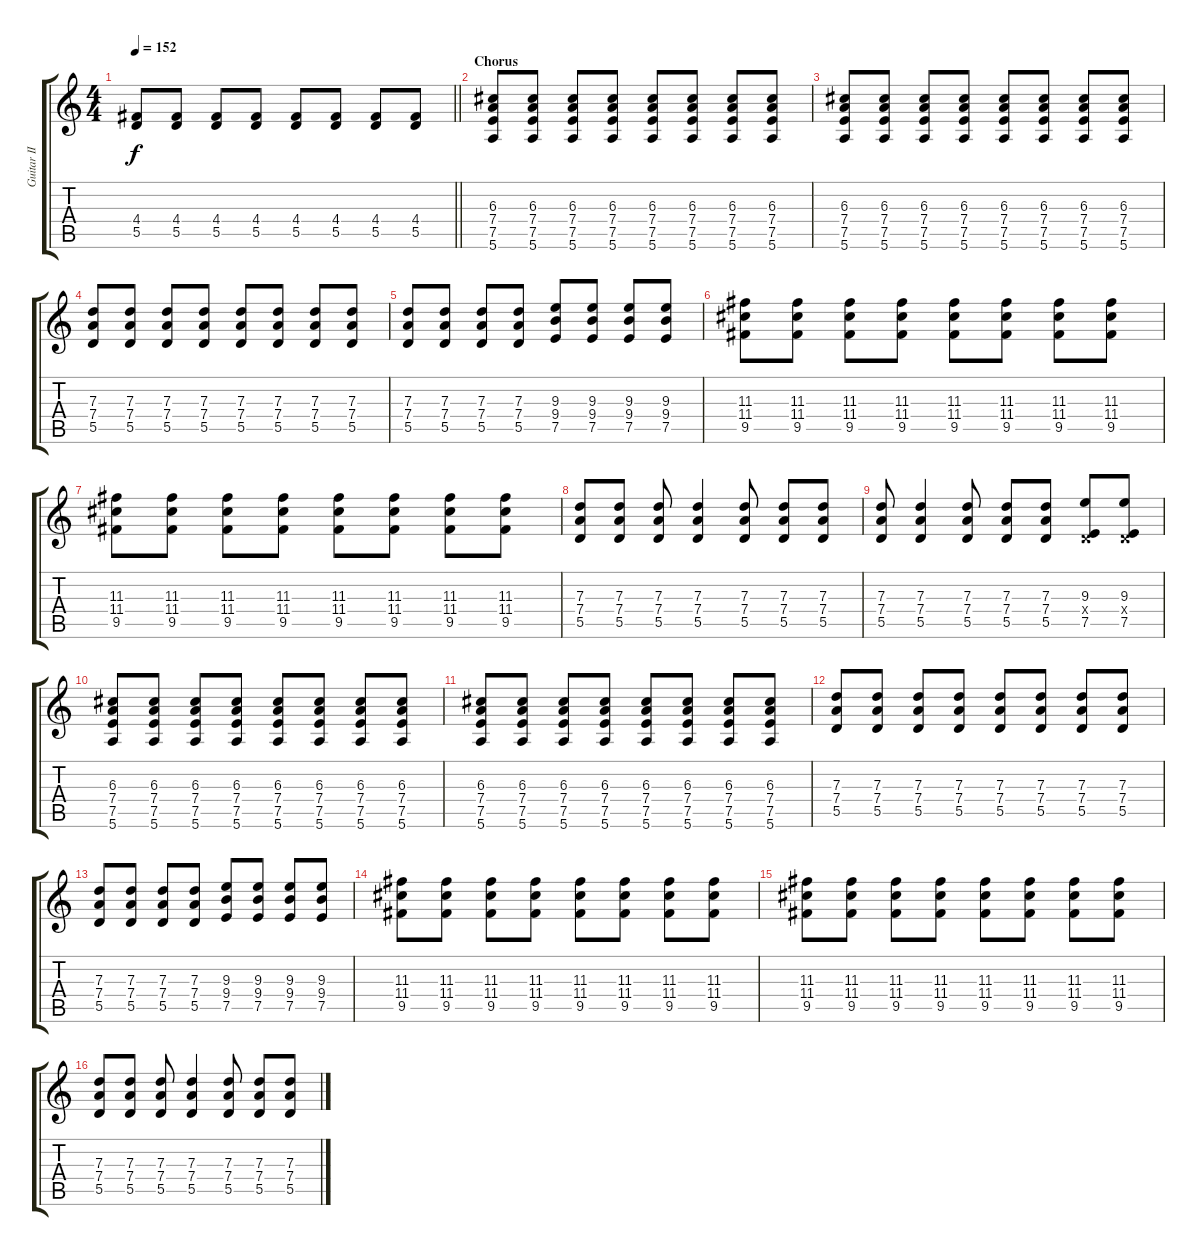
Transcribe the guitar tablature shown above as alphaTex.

\track ("Guitar II" "Guitar II") {instrument overdrivenguitar}
\staff {score tabs}
\tuning (E4 B3 G3 D3 A2 E2) {hide}
\ts (4 4)
\tempo 152
\clef g2
\barLineRight lightlight
\ks c
(4.4 5.5).8{dy f} (4.4 5.5).8 (4.4 5.5).8 (4.4 5.5).8 (4.4 5.5).8 (4.4 5.5).8 (4.4 5.5).8 (4.4 5.5).8 |
\section ("" "Chorus")
(6.3 7.4 7.5 5.6).8 (6.3 7.4 7.5 5.6).8 (6.3 7.4 7.5 5.6).8 (6.3 7.4 7.5 5.6).8 (6.3 7.4 7.5 5.6).8 (6.3 7.4 7.5 5.6).8 (6.3 7.4 7.5 5.6).8 (6.3 7.4 7.5 5.6).8 |
(6.3 7.4 7.5 5.6).8 (6.3 7.4 7.5 5.6).8 (6.3 7.4 7.5 5.6).8 (6.3 7.4 7.5 5.6).8 (6.3 7.4 7.5 5.6).8 (6.3 7.4 7.5 5.6).8 (6.3 7.4 7.5 5.6).8 (6.3 7.4 7.5 5.6).8 |
(7.3 7.4 5.5).8 (7.3 7.4 5.5).8 (7.3 7.4 5.5).8 (7.3 7.4 5.5).8 (7.3 7.4 5.5).8 (7.3 7.4 5.5).8 (7.3 7.4 5.5).8 (7.3 7.4 5.5).8 |
(7.3 7.4 5.5).8 (7.3 7.4 5.5).8 (7.3 7.4 5.5).8 (7.3 7.4 5.5).8 (9.3 9.4 7.5).8 (9.3 9.4 7.5).8 (9.3 9.4 7.5).8 (9.3 9.4 7.5).8 |
(11.3 11.4 9.5).8 (11.3 11.4 9.5).8 (11.3 11.4 9.5).8 (11.3 11.4 9.5).8 (11.3 11.4 9.5).8 (11.3 11.4 9.5).8 (11.3 11.4 9.5).8 (11.3 11.4 9.5).8 |
(11.3 11.4 9.5).8 (11.3 11.4 9.5).8 (11.3 11.4 9.5).8 (11.3 11.4 9.5).8 (11.3 11.4 9.5).8 (11.3 11.4 9.5).8 (11.3 11.4 9.5).8 (11.3 11.4 9.5).8 |
(7.3 7.4 5.5).8 (7.3 7.4 5.5).8 (7.3 7.4 5.5).8 (7.3 7.4 5.5).4 (7.3 7.4 5.5).8 (7.3 7.4 5.5).8 (7.3 7.4 5.5).8 |
(7.3 7.4 5.5).8 (7.3 7.4 5.5).4 (7.3 7.4 5.5).8 (7.3 7.4 5.5).8 (7.3 7.4 5.5).8 (9.3 0.4{x} 7.5).8 (9.3 0.4{x} 7.5).8 |
(6.3 7.4 7.5 5.6).8 (6.3 7.4 7.5 5.6).8 (6.3 7.4 7.5 5.6).8 (6.3 7.4 7.5 5.6).8 (6.3 7.4 7.5 5.6).8 (6.3 7.4 7.5 5.6).8 (6.3 7.4 7.5 5.6).8 (6.3 7.4 7.5 5.6).8 |
(6.3 7.4 7.5 5.6).8 (6.3 7.4 7.5 5.6).8 (6.3 7.4 7.5 5.6).8 (6.3 7.4 7.5 5.6).8 (6.3 7.4 7.5 5.6).8 (6.3 7.4 7.5 5.6).8 (6.3 7.4 7.5 5.6).8 (6.3 7.4 7.5 5.6).8 |
(7.3 7.4 5.5).8 (7.3 7.4 5.5).8 (7.3 7.4 5.5).8 (7.3 7.4 5.5).8 (7.3 7.4 5.5).8 (7.3 7.4 5.5).8 (7.3 7.4 5.5).8 (7.3 7.4 5.5).8 |
(7.3 7.4 5.5).8 (7.3 7.4 5.5).8 (7.3 7.4 5.5).8 (7.3 7.4 5.5).8 (9.3 9.4 7.5).8 (9.3 9.4 7.5).8 (9.3 9.4 7.5).8 (9.3 9.4 7.5).8 |
(11.3 11.4 9.5).8 (11.3 11.4 9.5).8 (11.3 11.4 9.5).8 (11.3 11.4 9.5).8 (11.3 11.4 9.5).8 (11.3 11.4 9.5).8 (11.3 11.4 9.5).8 (11.3 11.4 9.5).8 |
(11.3 11.4 9.5).8 (11.3 11.4 9.5).8 (11.3 11.4 9.5).8 (11.3 11.4 9.5).8 (11.3 11.4 9.5).8 (11.3 11.4 9.5).8 (11.3 11.4 9.5).8 (11.3 11.4 9.5).8 |
(7.3 7.4 5.5).8 (7.3 7.4 5.5).8 (7.3 7.4 5.5).8 (7.3 7.4 5.5).4 (7.3 7.4 5.5).8 (7.3 7.4 5.5).8 (7.3 7.4 5.5).8
